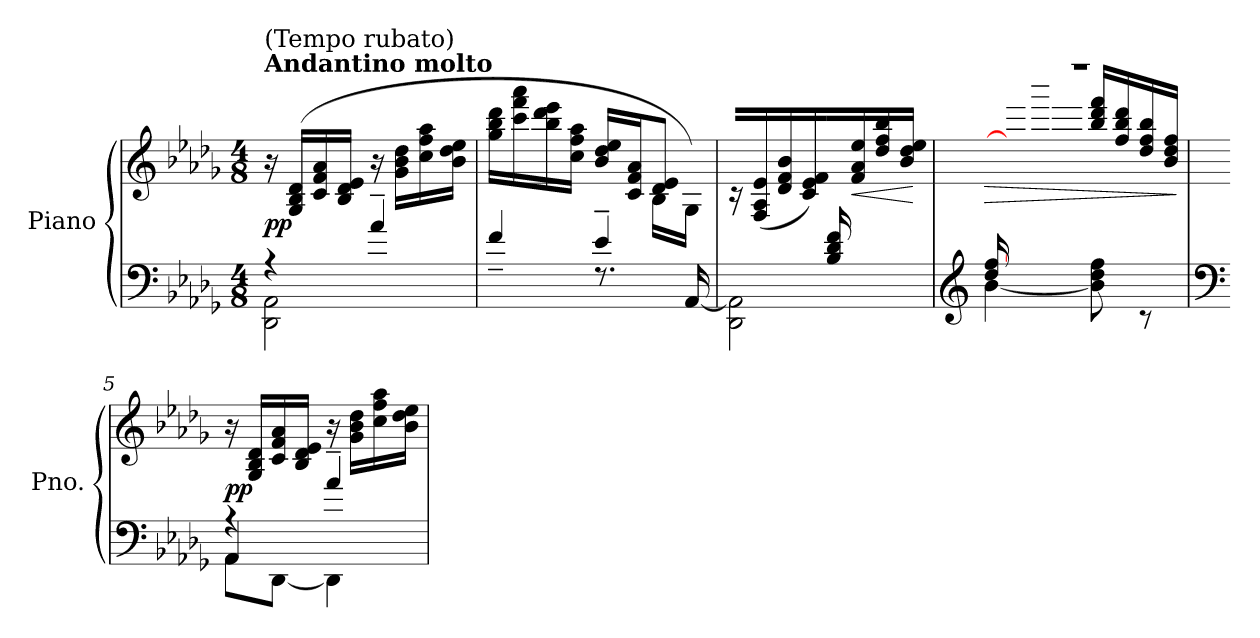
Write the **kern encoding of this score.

**kern	**kern	**dynam
*part1	*part1	*part1
*staff2	*staff1	*staff1/2
*I"Piano	*	*
*I'Pno.	*	*
*clefF4	*clefG2	*
*k[b-e-a-d-g-]	*k[b-e-a-d-g-]	*
*D-:	*D-:	*
*M4/8	*M4/8	*
=1	=1	=1
*^	*	*
!	!	!LO:TX:a:B:t=Andantino molto	!
!	!	!LO:TX:a:t=(Tempo rubato)	!
!	!	!	!LO:DY:b
4rA	2DD-\ 2AA-\	16r	pp
.	.	(>16G-/ 16B-/ 16d-/LL	.
.	.	16c/ 16f/ 16a-/	.
.	.	16B-/ 16d-/ 16e-/JJ	.
4a-~>/	.	16r	.
.	.	16g-\ 16b-\ 16dd-\LL	.
.	.	16cc\ 16ff\ 16aa-\	.
.	.	16b-\ 16dd-\ 16ee-\JJ	.
=2	=2	=2	=2
*	*	*^	*
4f~>/	4ryy	16gg-\ 16bb-\ 16ddd-\LL	4.ryy	.
.	.	16ccc\ 16fff\ 16aaa-\	.	.
.	.	16bb-\ 16ddd-\ 16eee-\	.	.
.	.	16cc\ 16ff\ 16aa-\JJ	.	.
4e-~>/	8.rF	16b-/ 16dd-/ 16ee-/LL	.	.
.	.	16c/ 16f/ 16a-/J	.	.
.	.	8d-/ 8e-/J	16B-\LL	.
.	[>16AA-/	.	16G-\JJ)	.
*	*	*v	*v	*
=3	=3	=3	=3
*	*^	*	*
4ryy	2ryy	2DD-\ 2AA-\]	16r	.
.	.	.	(>16F/ 16A-/ 16e-/LL	.
.	.	.	16d-/ 16f/ 16b-/	.
.	.	.	16c/ 16e-/ 16f/JJ)	.
(>16B-/ 16d-/ 16f/LL	.	.	16ryy	.
!	!	!	!	!LO:HP:b
8.ryy	.	.	16f\ 16a-\ 16ee-\	<
.	.	.	16dd-\ 16ff\ 16bb-\	.
.	.	.	16b-\ 16dd-\ 16ee-\JJ)	.
*v	*v	*v	*	*
.	.	[
!!LO:LB:g=z
=4	=4	=4
*clefG2	*	*
*^	*	*
!	!	!	!LO:HP:b
*	*	*^	*
(>16dd-/ [>16ff/LL	[<4b-\	2r	16ryy	>
4..ryy	.	.	16ff\] 16aa-\ 16eee-\	.
.	.	.	16ddd-\ 16fff\ 16bbb-\	.
.	.	.	16ccc\ 16eee-\ 16fff\JJ	.
.	8b-\] 8dd-\ 8ff\	.	16bb-/ 16ddd-/ 16fff/LL	.
.	.	.	16ff/ 16bb-/ 16ddd-/	.
.	8rc	.	16dd-/ 16ff/ 16bb-/	.
.	.	.	16b-/ 16dd-/ 16ff/JJ)	.
*v	*v	*	*	*
*	*v	*v	*
.	.	]
=5	=5	=5
*clefF4	*	*
*^	*	*
*	*^	*	*
!	!	!	!	!LO:DY:b
4rA	8AA-\L	4AA-/	16r	pp
.	.	.	16G-/ 16B-/ 16d-/LL	.
.	[<8DD-\J	.	16c/ 16f/ 16a-/	.
.	.	.	16B-/ 16d-/ 16e-/JJ	.
4a-~>/	4DD-\]	4ryy	16r	.
.	.	.	16g-\ 16b-\ 16dd-\LL	.
.	.	.	16cc\ 16ff\ 16aa-\	.
.	.	.	16b-\ 16dd-\ 16ee-\JJ	.
*v	*v	*v	*	*
=	=	=
*-	*-	*-
